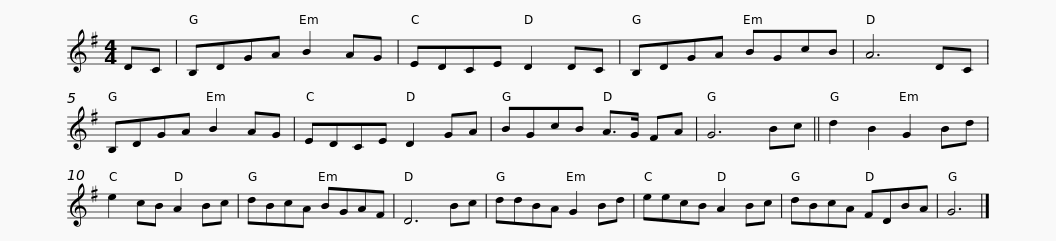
X:1
L:1/8
M:4/4
I:linebreak $
K:G
V:1 treble
V:1
 DC | B,DGA B2 AG | EDCE D2 DC | B,DGA BGcB | A6 DC | %5
 B,DGA B2 AG | EDCE D2 GA |$ BGcB A>G FA | G6 Bc || d2 B2 G2 Bd | %10
 e2 cB A2 Bc | dBcA BGAF | D6 Bc | ddBA G2 Bd |$ eecB A2 Bc | %15
 dBcA FDBA | G6 |] %17
